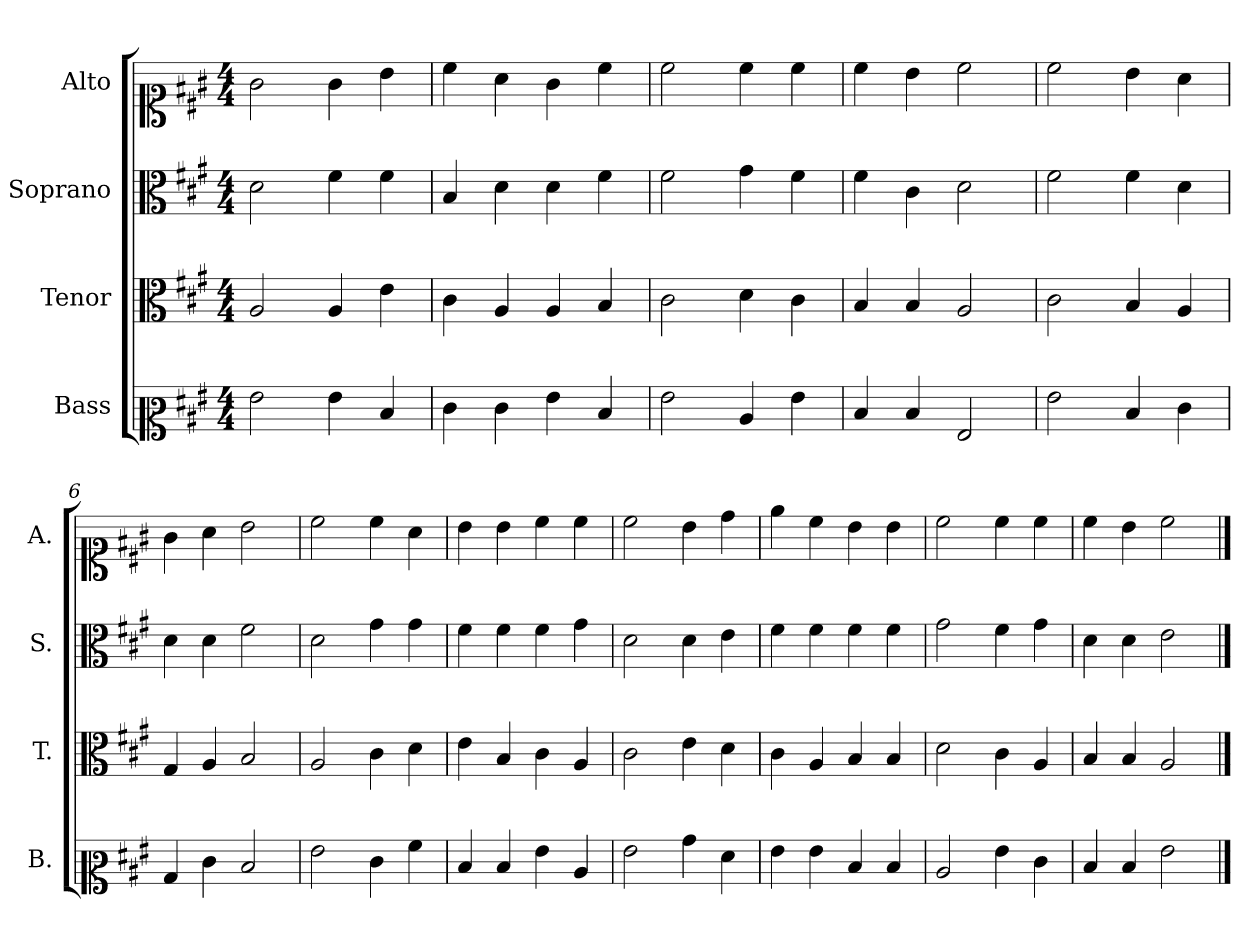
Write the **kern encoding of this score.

**kern	**kern	**kern	**kern
*part4	*part3	*part2	*part1
*staff4	*staff3	*staff2	*staff1
*I"Bass	*I"Tenor	*I"Soprano	*I"Alto
*I'B.	*I'T.	*I'S.	*I'A.
*clefC2	*clefC3	*clefC3	*clefC1
*k[f#c#g#]	*k[f#c#g#]	*k[f#c#g#]	*k[f#c#g#]
*A:	*A:	*A:	*A:
*M4/4	*M4/4	*M4/4	*M4/4
=1	=1	=1	=1
2g#\	2A/	2d\	2g#\
4g#\	4A/	4f#\	4g#\
4d/	4e\	4f#\	4b\
=2	=2	=2	=2
4e\	4c#\	4B/	4cc#\
4e\	4A/	4d\	4a\
4g#\	4A/	4d\	4g#\
4d/	4B/	4f#\	4cc#\
=3	=3	=3	=3
2g#\	2c#\	2f#\	2cc#\
4c#/	4d\	4g#\	4cc#\
4g#\	4c#\	4f#\	4cc#\
=4	=4	=4	=4
4d/	4B/	4f#\	4cc#\
4d/	4B/	4c#\	4b\
2G#/	2A/	2d\	2cc#\
=5	=5	=5	=5
2g#\	2c#\	2f#\	2cc#\
4d/	4B/	4f#\	4b\
4e\	4A/	4d\	4a\
=6	=6	=6	=6
4B/	4G#/	4d\	4g#\
4e\	4A/	4d\	4a\
2d/	2B/	2f#\	2b\
=7	=7	=7	=7
2g#\	2A/	2d\	2cc#\
4e\	4c#\	4g#\	4cc#\
4a\	4d\	4g#\	4a\
=8	=8	=8	=8
4d/	4e\	4f#\	4b\
4d/	4B/	4f#\	4b\
4g#\	4c#\	4f#\	4cc#\
4c#/	4A/	4g#\	4cc#\
=9	=9	=9	=9
2g#\	2c#\	2d\	2cc#\
4b\	4e\	4d\	4b\
4f#\	4d\	4e\	4dd\
!!LO:LB:g=z
=10	=10	=10	=10
4g#\	4c#\	4f#\	4ee\
4g#\	4A/	4f#\	4cc#\
4d/	4B/	4f#\	4b\
4d/	4B/	4f#\	4b\
=11	=11	=11	=11
2c#/	2d\	2g#\	2cc#\
4g#\	4c#\	4f#\	4cc#\
4e\	4A/	4g#\	4cc#\
=12	=12	=12	=12
4d/	4B/	4d\	4cc#\
4d/	4B/	4d\	4b\
2g#\	2A/	2e\	2cc#\
==	==	==	==
*-	*-	*-	*-
